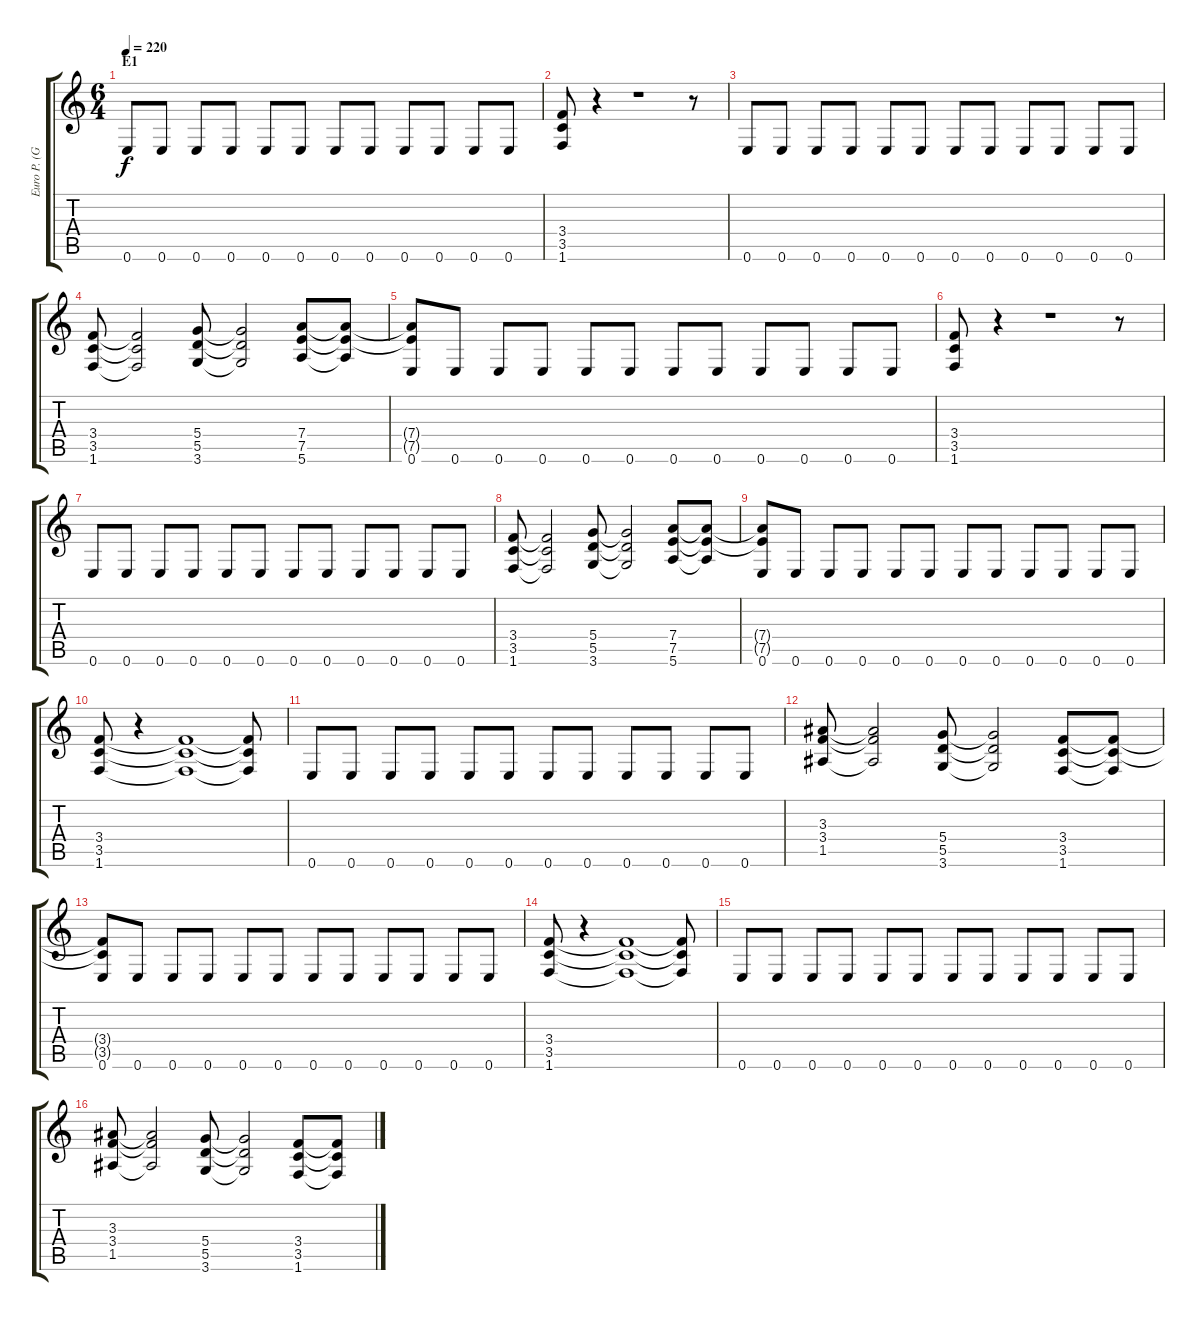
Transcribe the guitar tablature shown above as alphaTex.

\track ("Euro P. (Gtr1)" "Euro P. (G") {instrument overdrivenguitar}
\staff {score tabs}
\tuning (E4 B3 G3 D3 A2 E2) {hide}
\ts (6 4)
\section ("" "E1")
\tempo 220
\clef g2
\ks c
0.6.8{dy f} 0.6.8 0.6.8 0.6.8 0.6.8 0.6.8 0.6.8 0.6.8 0.6.8 0.6.8 0.6.8 0.6.8 |
(3.4 3.5 1.6).8 r.4 r.1 r.8 |
0.6.8 0.6.8 0.6.8 0.6.8 0.6.8 0.6.8 0.6.8 0.6.8 0.6.8 0.6.8 0.6.8 0.6.8 |
(3.4 3.5 1.6).8 (3.4{t} 3.5{t} 1.6{t}).2 (5.4 5.5 3.6).8 (5.4{t} 5.5{t} 3.6{t}).2 (7.4 7.5 5.6).8 (7.4{t} 7.5{t} 5.6{t}).8 |
(7.4{t} 7.5{t} 0.6).8 0.6.8 0.6.8 0.6.8 0.6.8 0.6.8 0.6.8 0.6.8 0.6.8 0.6.8 0.6.8 0.6.8 |
(3.4 3.5 1.6).8 r.4 r.1 r.8 |
0.6.8 0.6.8 0.6.8 0.6.8 0.6.8 0.6.8 0.6.8 0.6.8 0.6.8 0.6.8 0.6.8 0.6.8 |
(3.4 3.5 1.6).8 (3.4{t} 3.5{t} 1.6{t}).2 (5.4 5.5 3.6).8 (5.4{t} 5.5{t} 3.6{t}).2 (7.4 7.5 5.6).8 (7.4{t} 7.5{t} 5.6{t}).8 |
(7.4{t} 7.5{t} 0.6).8 0.6.8 0.6.8 0.6.8 0.6.8 0.6.8 0.6.8 0.6.8 0.6.8 0.6.8 0.6.8 0.6.8 |
(3.4 3.5 1.6).8 r.4 (3.4{t} 3.5{t} 1.6{t}).1 (3.4{t} 3.5{t} 1.6{t}).8 |
0.6.8 0.6.8 0.6.8 0.6.8 0.6.8 0.6.8 0.6.8 0.6.8 0.6.8 0.6.8 0.6.8 0.6.8 |
(3.3 3.4 1.5).8 (3.3{t} 3.4{t} 1.5{t}).2 (5.4 5.5 3.6).8 (5.4{t} 5.5{t} 3.6{t}).2 (3.4 3.5 1.6).8 (3.4{t} 3.5{t} 1.6{t}).8 |
(3.4{t} 3.5{t} 0.6).8 0.6.8 0.6.8 0.6.8 0.6.8 0.6.8 0.6.8 0.6.8 0.6.8 0.6.8 0.6.8 0.6.8 |
(3.4 3.5 1.6).8 r.4 (3.4{t} 3.5{t} 1.6{t}).1 (3.4{t} 3.5{t} 1.6{t}).8 |
0.6.8 0.6.8 0.6.8 0.6.8 0.6.8 0.6.8 0.6.8 0.6.8 0.6.8 0.6.8 0.6.8 0.6.8 |
(3.3 3.4 1.5).8 (3.3{t} 3.4{t} 1.5{t}).2 (5.4 5.5 3.6).8 (5.4{t} 5.5{t} 3.6{t}).2 (3.4 3.5 1.6).8 (3.4{t} 3.5{t} 1.6{t}).8
